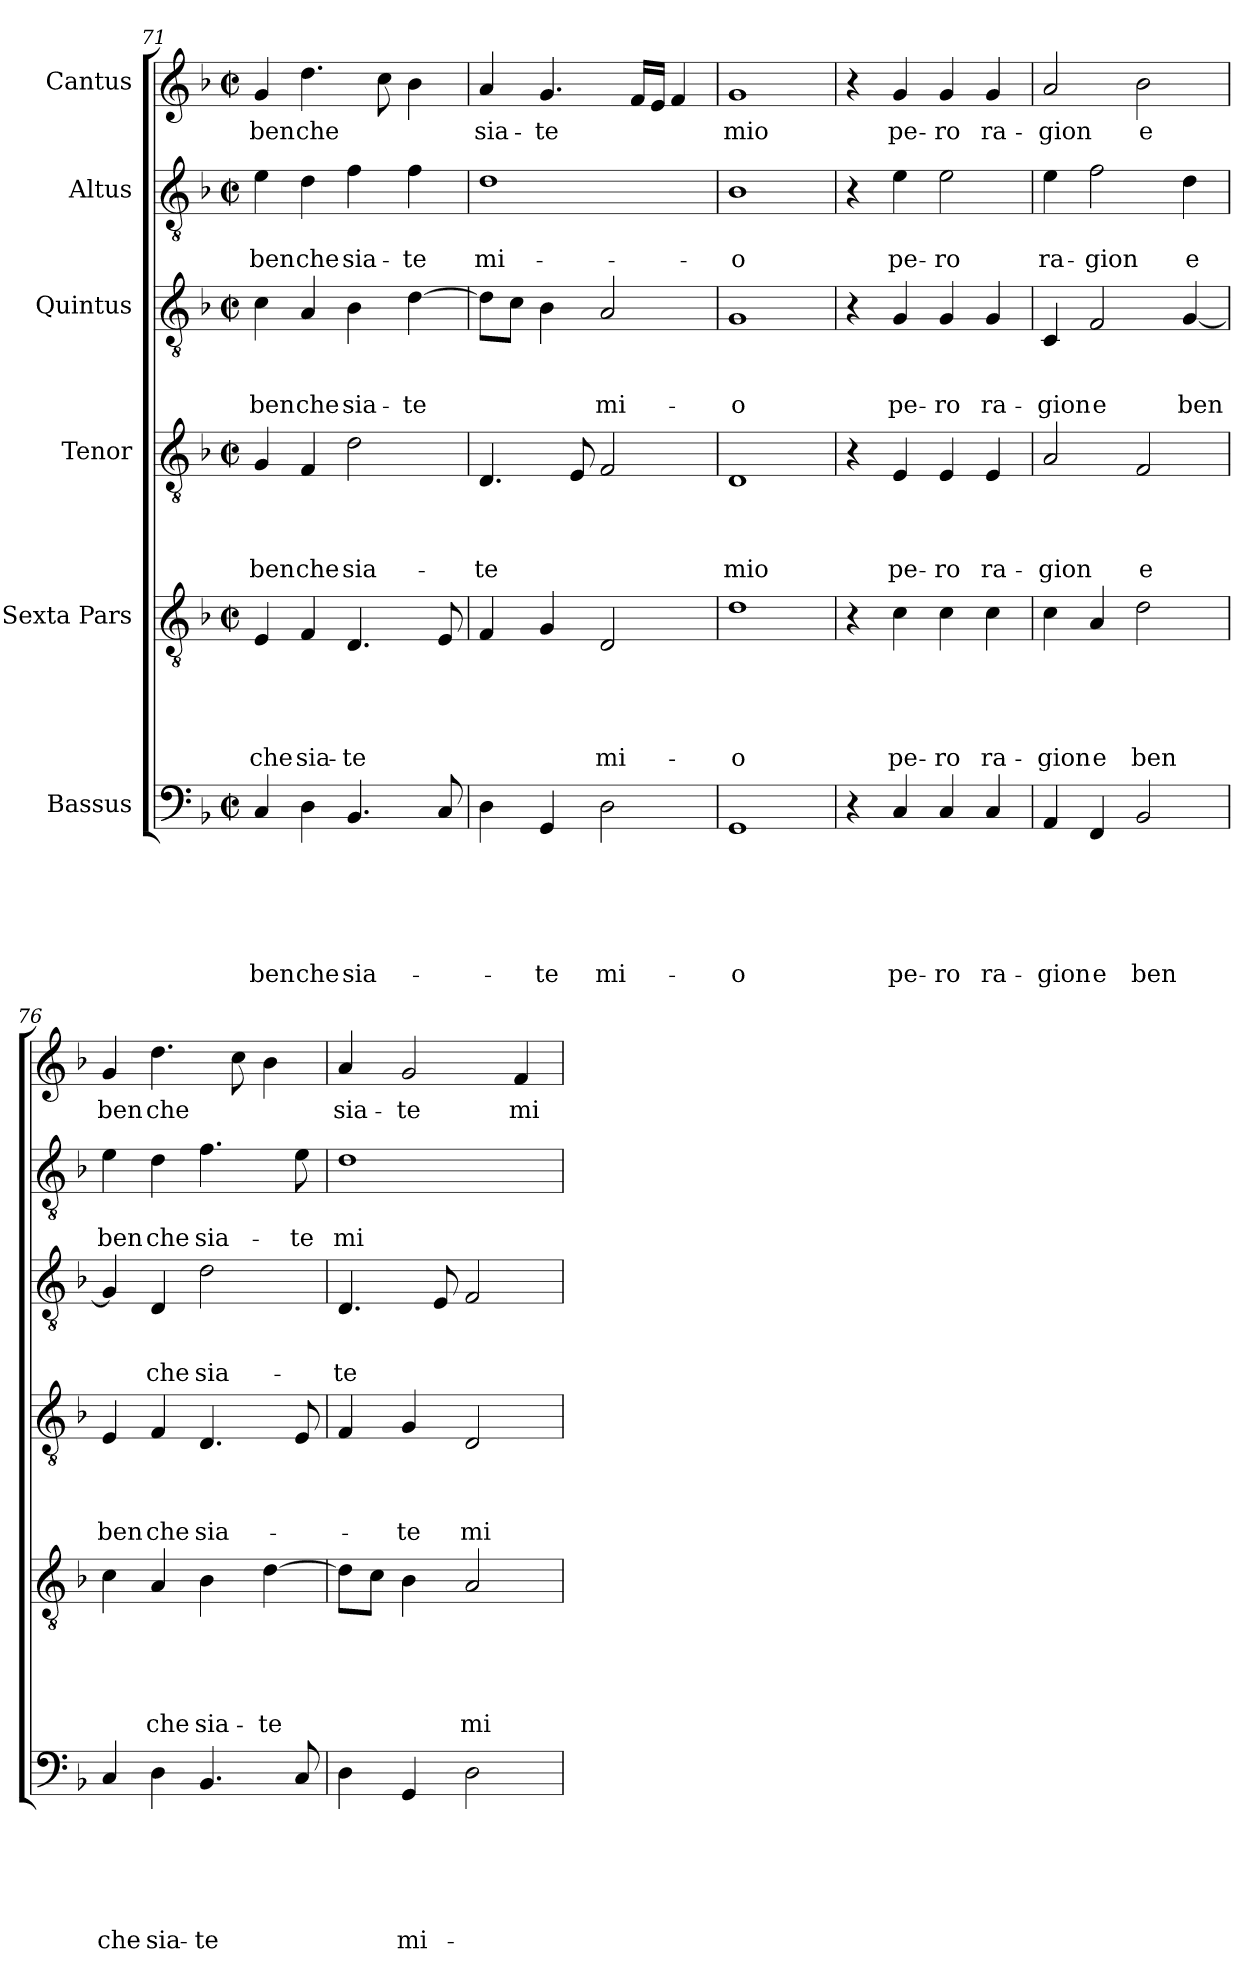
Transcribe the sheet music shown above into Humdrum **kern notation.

**kern	**text	**text	**text	**text	**text	**text	**kern	**text	**text	**text	**text	**text	**kern	**text	**text	**text	**text	**kern	**text	**text	**text	**kern	**text	**text	**kern	**text
*part6	*part6	*part6	*part6	*part6	*part6	*part6	*part5	*part5	*part5	*part5	*part5	*part5	*part4	*part4	*part4	*part4	*part4	*part3	*part3	*part3	*part3	*part2	*part2	*part2	*part1	*part1
*staff6	*staff6	*staff6	*staff6	*staff6	*staff6	*staff6	*staff5	*staff5	*staff5	*staff5	*staff5	*staff5	*staff4	*staff4	*staff4	*staff4	*staff4	*staff3	*staff3	*staff3	*staff3	*staff2	*staff2	*staff2	*staff1	*staff1
*I"Bassus	*	*	*	*	*	*	*I"Sexta Pars	*	*	*	*	*	*I"Tenor	*	*	*	*	*I"Quintus	*	*	*	*I"Altus	*	*	*I"Cantus	*
*clefF4	*	*	*	*	*	*	*clefGv2	*	*	*	*	*	*clefGv2	*	*	*	*	*clefGv2	*	*	*	*clefGv2	*	*	*clefG2	*
*k[b-]	*	*	*	*	*	*	*k[b-]	*	*	*	*	*	*k[b-]	*	*	*	*	*k[b-]	*	*	*	*k[b-]	*	*	*k[b-]	*
*F:	*	*	*	*	*	*	*F:	*	*	*	*	*	*F:	*	*	*	*	*F:	*	*	*	*F:	*	*	*F:	*
*M2/2	*	*	*	*	*	*	*M2/2	*	*	*	*	*	*M2/2	*	*	*	*	*M2/2	*	*	*	*M2/2	*	*	*M2/2	*
*met(c|)	*	*	*	*	*	*	*met(c|)	*	*	*	*	*	*met(c|)	*	*	*	*	*met(c|)	*	*	*	*met(c|)	*	*	*met(c|)	*
=71	=71	=71	=71	=71	=71	=71	=71	=71	=71	=71	=71	=71	=71	=71	=71	=71	=71	=71	=71	=71	=71	=71	=71	=71	=71	=71
4C/	.	.	.	.	.	ben	4E/	.	.	.	.	che	4G/	.	.	.	ben	4c\	.	.	ben	4e\	.	ben	4g/	ben
4D\	.	.	.	.	.	che	4F/	.	.	.	.	sia-	4F/	.	.	.	che	4A/	.	.	che	4d\	.	che	4.dd\	che
4.BB-/	.	.	.	.	.	sia-	4.D/	.	.	.	.	-te	2d\	.	.	.	sia-	4B-\	.	.	sia-	4f\	.	sia-	.	.
.	.	.	.	.	.	.	.	.	.	.	.	.	.	.	.	.	.	.	.	.	.	.	.	.	8cc\	.
.	.	.	.	.	.	.	.	.	.	.	.	.	.	.	.	.	.	[4d\	.	.	-te	4f\	.	-te	4b-\	.
8C/	.	.	.	.	.	.	8E/	.	.	.	.	.	.	.	.	.	.	.	.	.	.	.	.	.	.	.
!!LO:PB:g=z
=72	=72	=72	=72	=72	=72	=72	=72	=72	=72	=72	=72	=72	=72	=72	=72	=72	=72	=72	=72	=72	=72	=72	=72	=72	=72	=72
4D\	.	.	.	.	.	.	4F/	.	.	.	.	.	4.D/	.	.	.	-te	8d\L]	.	.	.	1d	.	mi-	4a/	sia-
.	.	.	.	.	.	.	.	.	.	.	.	.	.	.	.	.	.	8c\J	.	.	.	.	.	.	.	.
4GG/	.	.	.	.	.	te	4G/	.	.	.	.	.	.	.	.	.	.	4B-\	.	.	.	.	.	.	4.g/	-te
.	.	.	.	.	.	.	.	.	.	.	.	.	8E/	.	.	.	.	.	.	.	.	.	.	.	.	.
2D\	.	.	.	.	.	mi-	2D/	.	.	.	.	mi-	2F/	.	.	.	.	2A/	.	.	mi-	.	.	.	.	.
.	.	.	.	.	.	.	.	.	.	.	.	.	.	.	.	.	.	.	.	.	.	.	.	.	16f/LL	.
.	.	.	.	.	.	.	.	.	.	.	.	.	.	.	.	.	.	.	.	.	.	.	.	.	16e/JJ	.
.	.	.	.	.	.	.	.	.	.	.	.	.	.	.	.	.	.	.	.	.	.	.	.	.	4f/	.
=73	=73	=73	=73	=73	=73	=73	=73	=73	=73	=73	=73	=73	=73	=73	=73	=73	=73	=73	=73	=73	=73	=73	=73	=73	=73	=73
1GG	.	.	.	.	.	-o	1d	.	.	.	.	-o	1D	.	.	.	mio	1G	.	.	-o	1B-	.	-o	1g	mio
=74	=74	=74	=74	=74	=74	=74	=74	=74	=74	=74	=74	=74	=74	=74	=74	=74	=74	=74	=74	=74	=74	=74	=74	=74	=74	=74
4r	.	.	.	.	.	.	4r	.	.	.	.	.	4r	.	.	.	.	4r	.	.	.	4r	.	.	4r	.
4C/	.	.	.	.	.	pe-	4c\	.	.	.	.	pe-	4E/	.	.	.	pe-	4G/	.	.	pe-	4e\	.	pe-	4g/	pe-
4C/	.	.	.	.	.	-ro	4c\	.	.	.	.	-ro	4E/	.	.	.	-ro	4G/	.	.	-ro	2e\	.	-ro	4g/	-ro
4C/	.	.	.	.	.	ra-	4c\	.	.	.	.	ra-	4E/	.	.	.	ra-	4G/	.	.	ra-	.	.	.	4g/	ra-
=75	=75	=75	=75	=75	=75	=75	=75	=75	=75	=75	=75	=75	=75	=75	=75	=75	=75	=75	=75	=75	=75	=75	=75	=75	=75	=75
4AA/	.	.	.	.	.	-gion	4c\	.	.	.	.	-gion	2A/	.	.	.	-gion	4C/	.	.	-gion	4e\	.	ra-	2a/	-gion
4FF/	.	.	.	.	.	e	4A/	.	.	.	.	e	.	.	.	.	.	2F/	.	.	e	2f\	.	-gion	.	.
2BB-/	.	.	.	.	.	ben	2d\	.	.	.	.	ben	2F/	.	.	.	e	.	.	.	.	.	.	.	2b-\	e
.	.	.	.	.	.	.	.	.	.	.	.	.	.	.	.	.	.	[4G/	.	.	ben	4d\	.	e	.	.
=76	=76	=76	=76	=76	=76	=76	=76	=76	=76	=76	=76	=76	=76	=76	=76	=76	=76	=76	=76	=76	=76	=76	=76	=76	=76	=76
4C/	.	.	.	.	.	che	4c\	.	.	.	.	.	4E/	.	.	.	ben	4G/]	.	.	.	4e\	.	ben	4g/	ben
4D\	.	.	.	.	.	sia-	4A/	.	.	.	.	che	4F/	.	.	.	che	4D/	.	.	che	4d\	.	che	4.dd\	che
4.BB-/	.	.	.	.	.	-te	4B-\	.	.	.	.	sia-	4.D/	.	.	.	sia-	2d\	.	.	sia-	4.f\	.	sia-	.	.
.	.	.	.	.	.	.	.	.	.	.	.	.	.	.	.	.	.	.	.	.	.	.	.	.	8cc\	.
.	.	.	.	.	.	.	[4d\	.	.	.	.	-te	.	.	.	.	.	.	.	.	.	.	.	.	4b-\	.
8C/	.	.	.	.	.	.	.	.	.	.	.	.	8E/	.	.	.	.	.	.	.	.	8e\	.	-te	.	.
=77	=77	=77	=77	=77	=77	=77	=77	=77	=77	=77	=77	=77	=77	=77	=77	=77	=77	=77	=77	=77	=77	=77	=77	=77	=77	=77
4D\	.	.	.	.	.	.	8d\L]	.	.	.	.	.	4F/	.	.	.	.	4.D/	.	.	-te	1d	.	mi-	4a/	sia-
.	.	.	.	.	.	.	8c\J	.	.	.	.	.	.	.	.	.	.	.	.	.	.	.	.	.	.	.
4GG/	.	.	.	.	.	mi-	4B-\	.	.	.	.	.	4G/	.	.	.	-te	.	.	.	.	.	.	.	2g/	-te
.	.	.	.	.	.	.	.	.	.	.	.	.	.	.	.	.	.	8E/	.	.	.	.	.	.	.	.
2D\	.	.	.	.	.	.	2A/	.	.	.	.	mi-	2D/	.	.	.	mi-	2F/	.	.	.	.	.	.	.	.
.	.	.	.	.	.	.	.	.	.	.	.	.	.	.	.	.	.	.	.	.	.	.	.	.	4f/	mi-
=	=	=	=	=	=	=	=	=	=	=	=	=	=	=	=	=	=	=	=	=	=	=	=	=	=	=
*-	*-	*-	*-	*-	*-	*-	*-	*-	*-	*-	*-	*-	*-	*-	*-	*-	*-	*-	*-	*-	*-	*-	*-	*-	*-	*-
